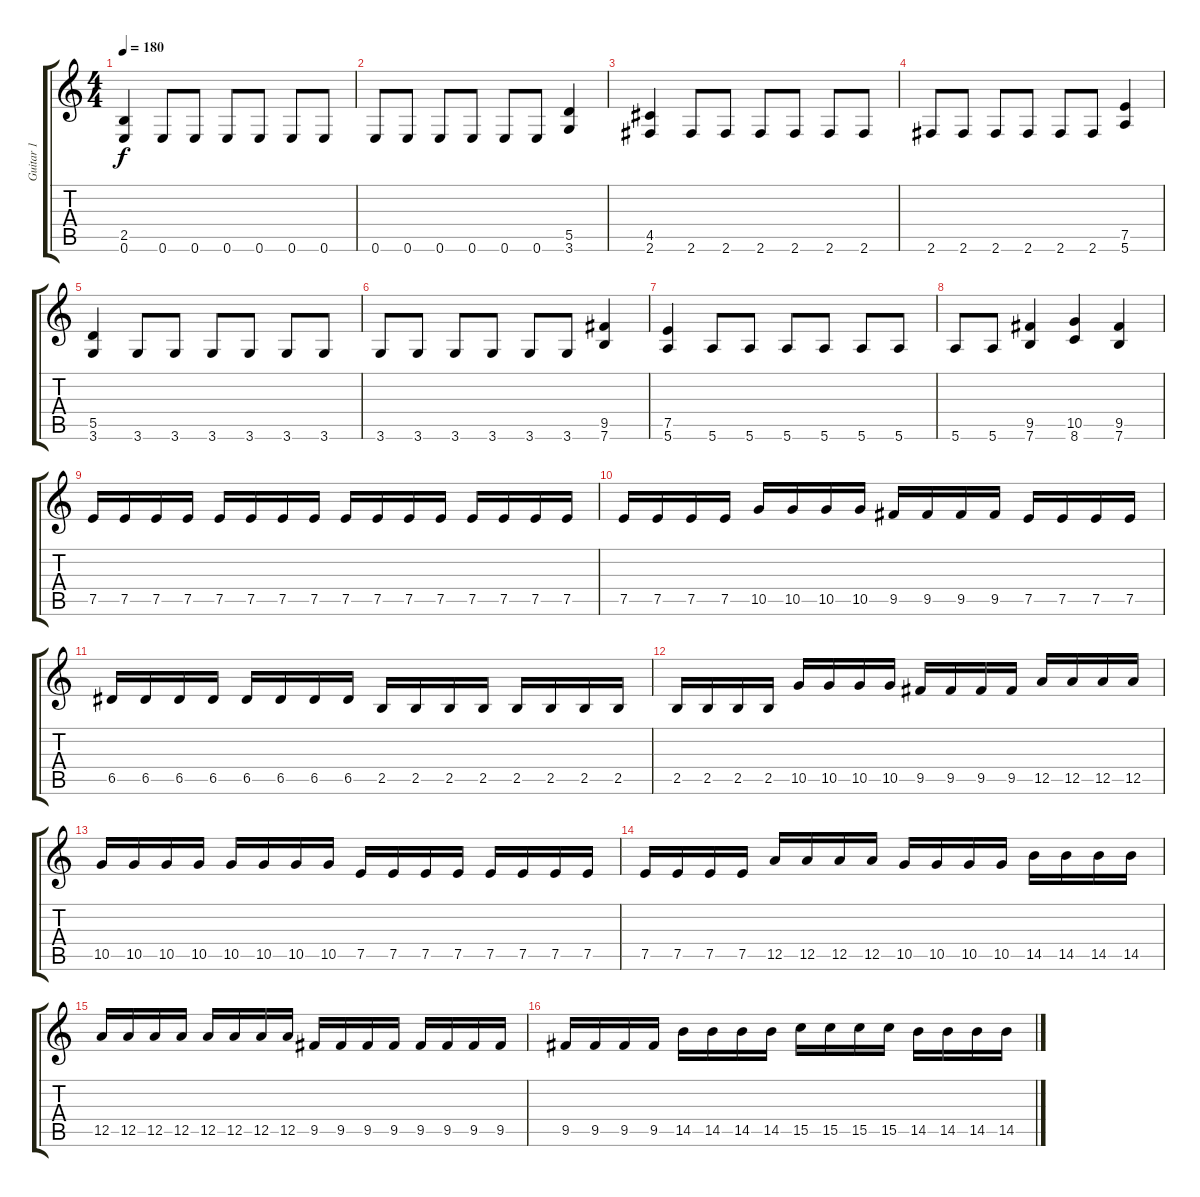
\track ("Guitar 1" "Guitar 1") {instrument overdrivenguitar}
\staff {score tabs}
\tuning (E4 B3 G3 D3 A2 E2) {hide}
\ts (4 4)
\tempo 180
\clef g2
\ks c
(2.5 0.6).4{dy f} 0.6.8 0.6.8 0.6.8 0.6.8 0.6.8 0.6.8 |
0.6.8 0.6.8 0.6.8 0.6.8 0.6.8 0.6.8 (5.5 3.6).4 |
(4.5 2.6).4 2.6.8 2.6.8 2.6.8 2.6.8 2.6.8 2.6.8 |
2.6.8 2.6.8 2.6.8 2.6.8 2.6.8 2.6.8 (7.5 5.6).4 |
(5.5 3.6).4 3.6.8 3.6.8 3.6.8 3.6.8 3.6.8 3.6.8 |
3.6.8 3.6.8 3.6.8 3.6.8 3.6.8 3.6.8 (9.5 7.6).4 |
(7.5 5.6).4 5.6.8 5.6.8 5.6.8 5.6.8 5.6.8 5.6.8 |
5.6.8 5.6.8 (9.5 7.6).4 (10.5 8.6).4 (9.5 7.6).4 |
7.5.16 7.5.16 7.5.16 7.5.16 7.5.16 7.5.16 7.5.16 7.5.16 7.5.16 7.5.16 7.5.16 7.5.16 7.5.16 7.5.16 7.5.16 7.5.16 |
7.5.16 7.5.16 7.5.16 7.5.16 10.5.16 10.5.16 10.5.16 10.5.16 9.5.16 9.5.16 9.5.16 9.5.16 7.5.16 7.5.16 7.5.16 7.5.16 |
6.5.16 6.5.16 6.5.16 6.5.16 6.5.16 6.5.16 6.5.16 6.5.16 2.5.16 2.5.16 2.5.16 2.5.16 2.5.16 2.5.16 2.5.16 2.5.16 |
2.5.16 2.5.16 2.5.16 2.5.16 10.5.16 10.5.16 10.5.16 10.5.16 9.5.16 9.5.16 9.5.16 9.5.16 12.5.16 12.5.16 12.5.16 12.5.16 |
10.5.16 10.5.16 10.5.16 10.5.16 10.5.16 10.5.16 10.5.16 10.5.16 7.5.16 7.5.16 7.5.16 7.5.16 7.5.16 7.5.16 7.5.16 7.5.16 |
7.5.16 7.5.16 7.5.16 7.5.16 12.5.16 12.5.16 12.5.16 12.5.16 10.5.16 10.5.16 10.5.16 10.5.16 14.5.16 14.5.16 14.5.16 14.5.16 |
12.5.16 12.5.16 12.5.16 12.5.16 12.5.16 12.5.16 12.5.16 12.5.16 9.5.16 9.5.16 9.5.16 9.5.16 9.5.16 9.5.16 9.5.16 9.5.16 |
9.5.16 9.5.16 9.5.16 9.5.16 14.5.16 14.5.16 14.5.16 14.5.16 15.5.16 15.5.16 15.5.16 15.5.16 14.5.16 14.5.16 14.5.16 14.5.16
